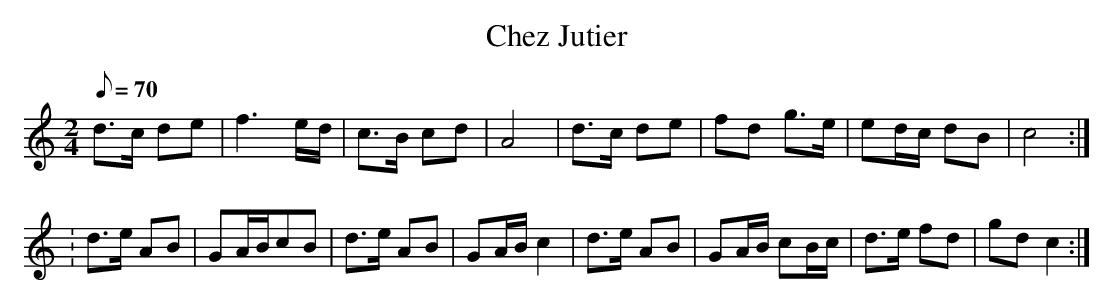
X:1
T:Chez Jutier
L:1/8
M:2/4
Q:70
K:C
d>c de|f3 e/2d/2|c>B cd|A4|d>c de|fd g>e|ed/2c/2 dB|c4:|
:d>e AB|GA/2B/2cB|d>e AB|GA/2B/2 c2|d>e AB|GA/2B/2 cB/2c/2|d>e fd|gd c2:|
